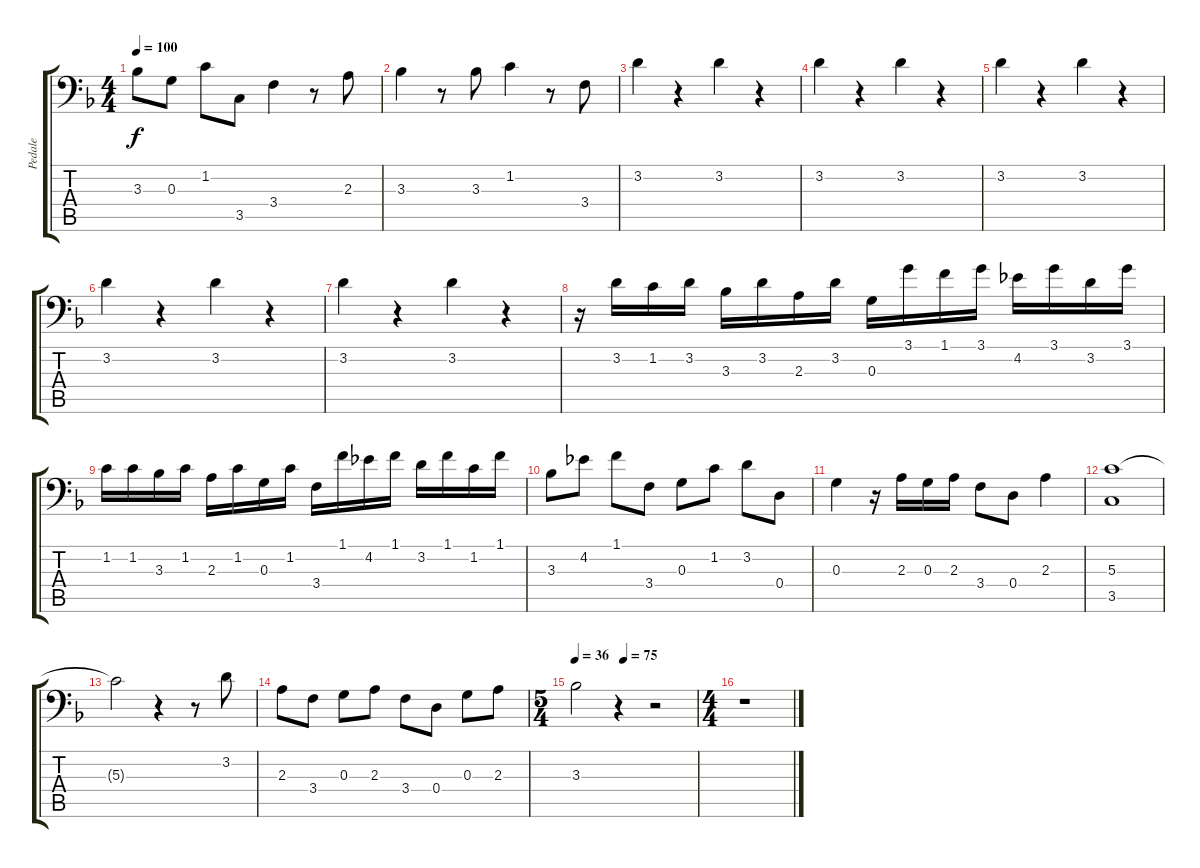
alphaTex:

\track ("Pedale" "Pedale") {instrument overdrivenguitar}
\staff {score tabs}
\tuning (E3 B2 G2 D2 A1 E1) {hide}
\ts (4 4)
\tempo 100
\clef f4
\ks dminor
3.3.8{dy f} 0.3.8 1.2.8 3.5.8 3.4.4 r.8 2.3.8 |
3.3.4 r.8 3.3.8 1.2.4 r.8 3.4.8 |
3.2.4 r.4 3.2.4 r.4 |
3.2.4 r.4 3.2.4 r.4 |
3.2.4 r.4 3.2.4 r.4 |
3.2.4 r.4 3.2.4 r.4 |
3.2.4 r.4 3.2.4 r.4 |
r.16 3.2.16 1.2.16 3.2.16 3.3.16 3.2.16 2.3.16 3.2.16 0.3.16 3.1.16 1.1.16 3.1.16 4.2.16 3.1.16 3.2.16 3.1.16 |
1.2.16 1.2.16 3.3.16 1.2.16 2.3.16 1.2.16 0.3.16 1.2.16 3.4.16 1.1.16 4.2.16 1.1.16 3.2.16 1.1.16 1.2.16 1.1.16 |
3.3.8 4.2.8 1.1.8 3.4.8 0.3.8 1.2.8 3.2.8 0.4.8 |
0.3.4 r.16 2.3.16 0.3.16 2.3.16 3.4.8 0.4.8 2.3.4 |
(5.3 3.5).1 |
5.3{t}.2 r.4 r.8 3.2.8 |
2.3.8 3.4.8 0.3.8 2.3.8 3.4.8 0.4.8 0.3.8 2.3.8 |
\ts (5 4)
\tempo 36
\tempo (75 0.4)
3.3.2 r.4 r.2 |
\ts (4 4)
r.1
